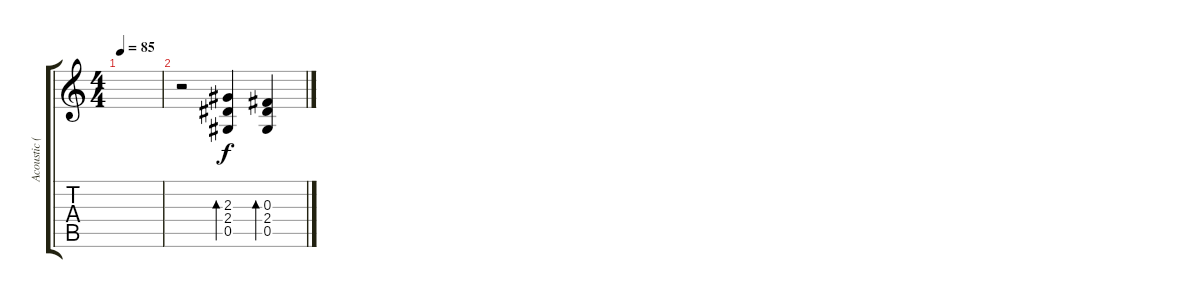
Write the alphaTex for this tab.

\track ("Acoustic (Ron \"Bumblefoot\" Thal)" "Acoustic (") {instrument acousticguitarsteel}
\staff {score tabs}
\tuning (Eb4 Bb3 Gb3 Db3 Ab2 Eb2) {hide}
\ts (4 4)
\tempo 85
\clef g2
\ks c
|
r.2 (2.3 2.4 0.5).4{bd 240} (0.3 2.4 0.5).4{bd 240}
